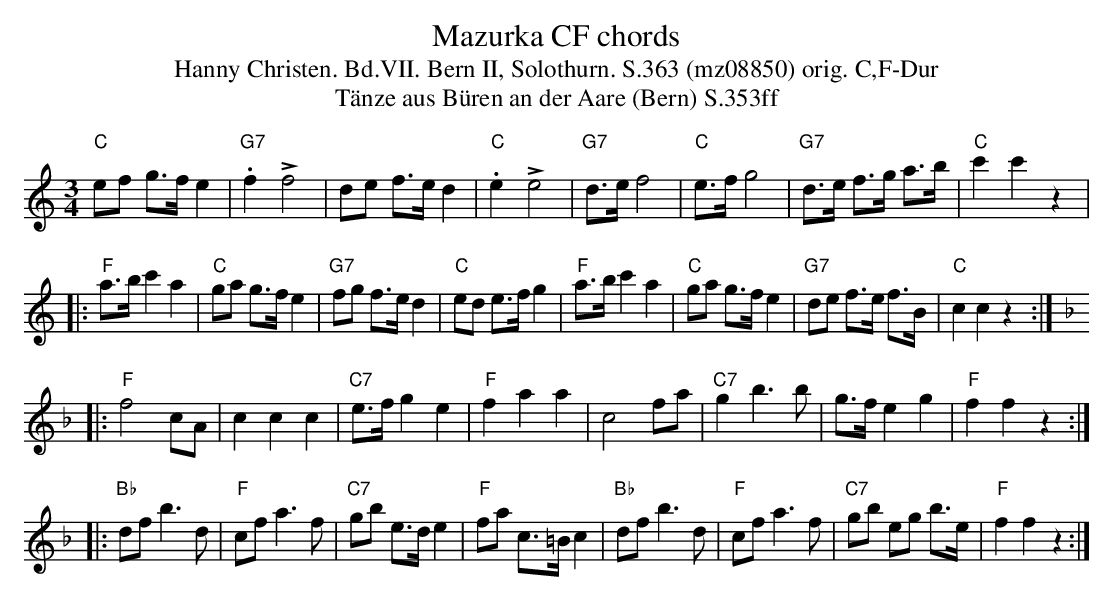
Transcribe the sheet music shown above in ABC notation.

X:1
T: Mazurka CF chords
T:Hanny Christen. Bd.VII. Bern II, Solothurn. S.363 (mz08850) orig. C,F-Dur
T: T\"anze aus B\"uren an der Aare (Bern) S.353ff
M:3/4
L:1/8
K:C %%MIDI gchordon
"C"ef g>f e2 | "G7".f2 +>+f4 | de f>ed2 | "C".e2+>+e4 | "G7"d>ef4 | "C"e>fg4 | "G7"d>e f>g a>b | "C"c'2c'2z2 |:
"F"a>b c'2a2 | "C"ga g>f e2 | "G7"fg f>ed2 | "C"ed e>fg2 | "F"a>bc'2a2 | "C"ga g>fe2 | "G7"de f>e f>B | "C"c2c2z2 :: [K:F]
"F"f4cA | c2c2c2 | "C7"e>fg2e2 | "F"f2a2a2 | c4 fa | "C7"g2b3b | g>fe2g2 | "F"f2f2z2 ::
"Bb"dfb3d | "F"cfa3f | "C7"gb e>de2 | "F"fa c>=B c2 | "Bb"dfb3d | "F"cf a3f | "C7"gb eg b>e | "F"f2f2z2 :|
